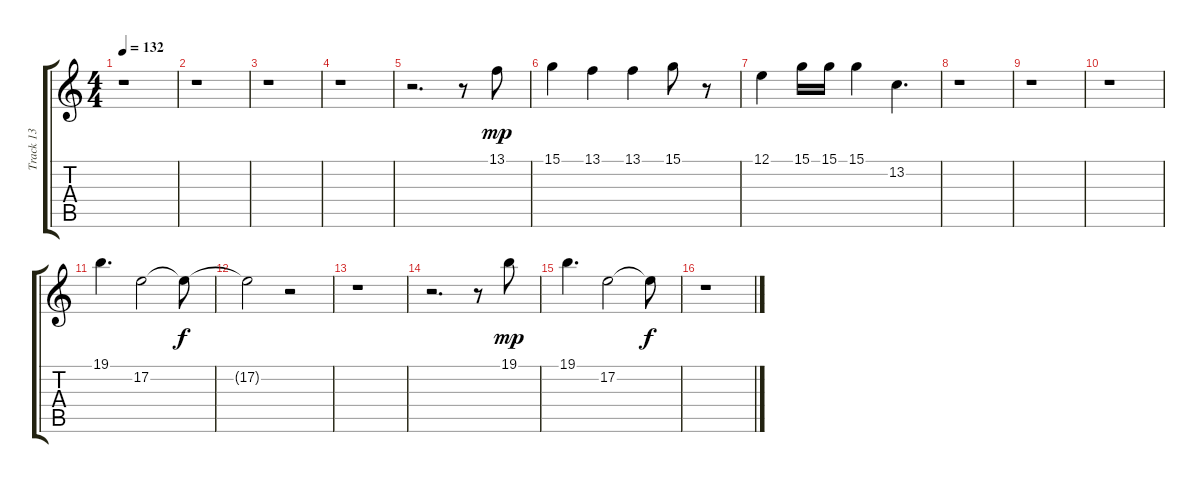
\track ("Track 13" "Track 13") {instrument choiraahs}
\staff {score tabs}
\tuning (E4 B3 G3 D3 A2 E2) {hide}
\ts (4 4)
\tempo 132
\clef g2
\ks c
r.1{dy mf} |
r.1 |
r.1 |
r.1 |
r.2{d} r.8 13.1.8{dy mp} |
15.1.4 13.1.4 13.1.4 15.1.8 r.8 |
12.1.4 15.1.16 15.1.16 15.1.4 13.2.4{d} |
r.1 |
r.1 |
r.1 |
19.1.4{d} 17.2.2 17.2{t}.8{dy f} |
17.2{t}.2 r.2 |
r.1 |
r.2{d} r.8 19.1.8{dy mp} |
19.1.4{d} 17.2.2 17.2{t}.8{dy f} |
r.1
